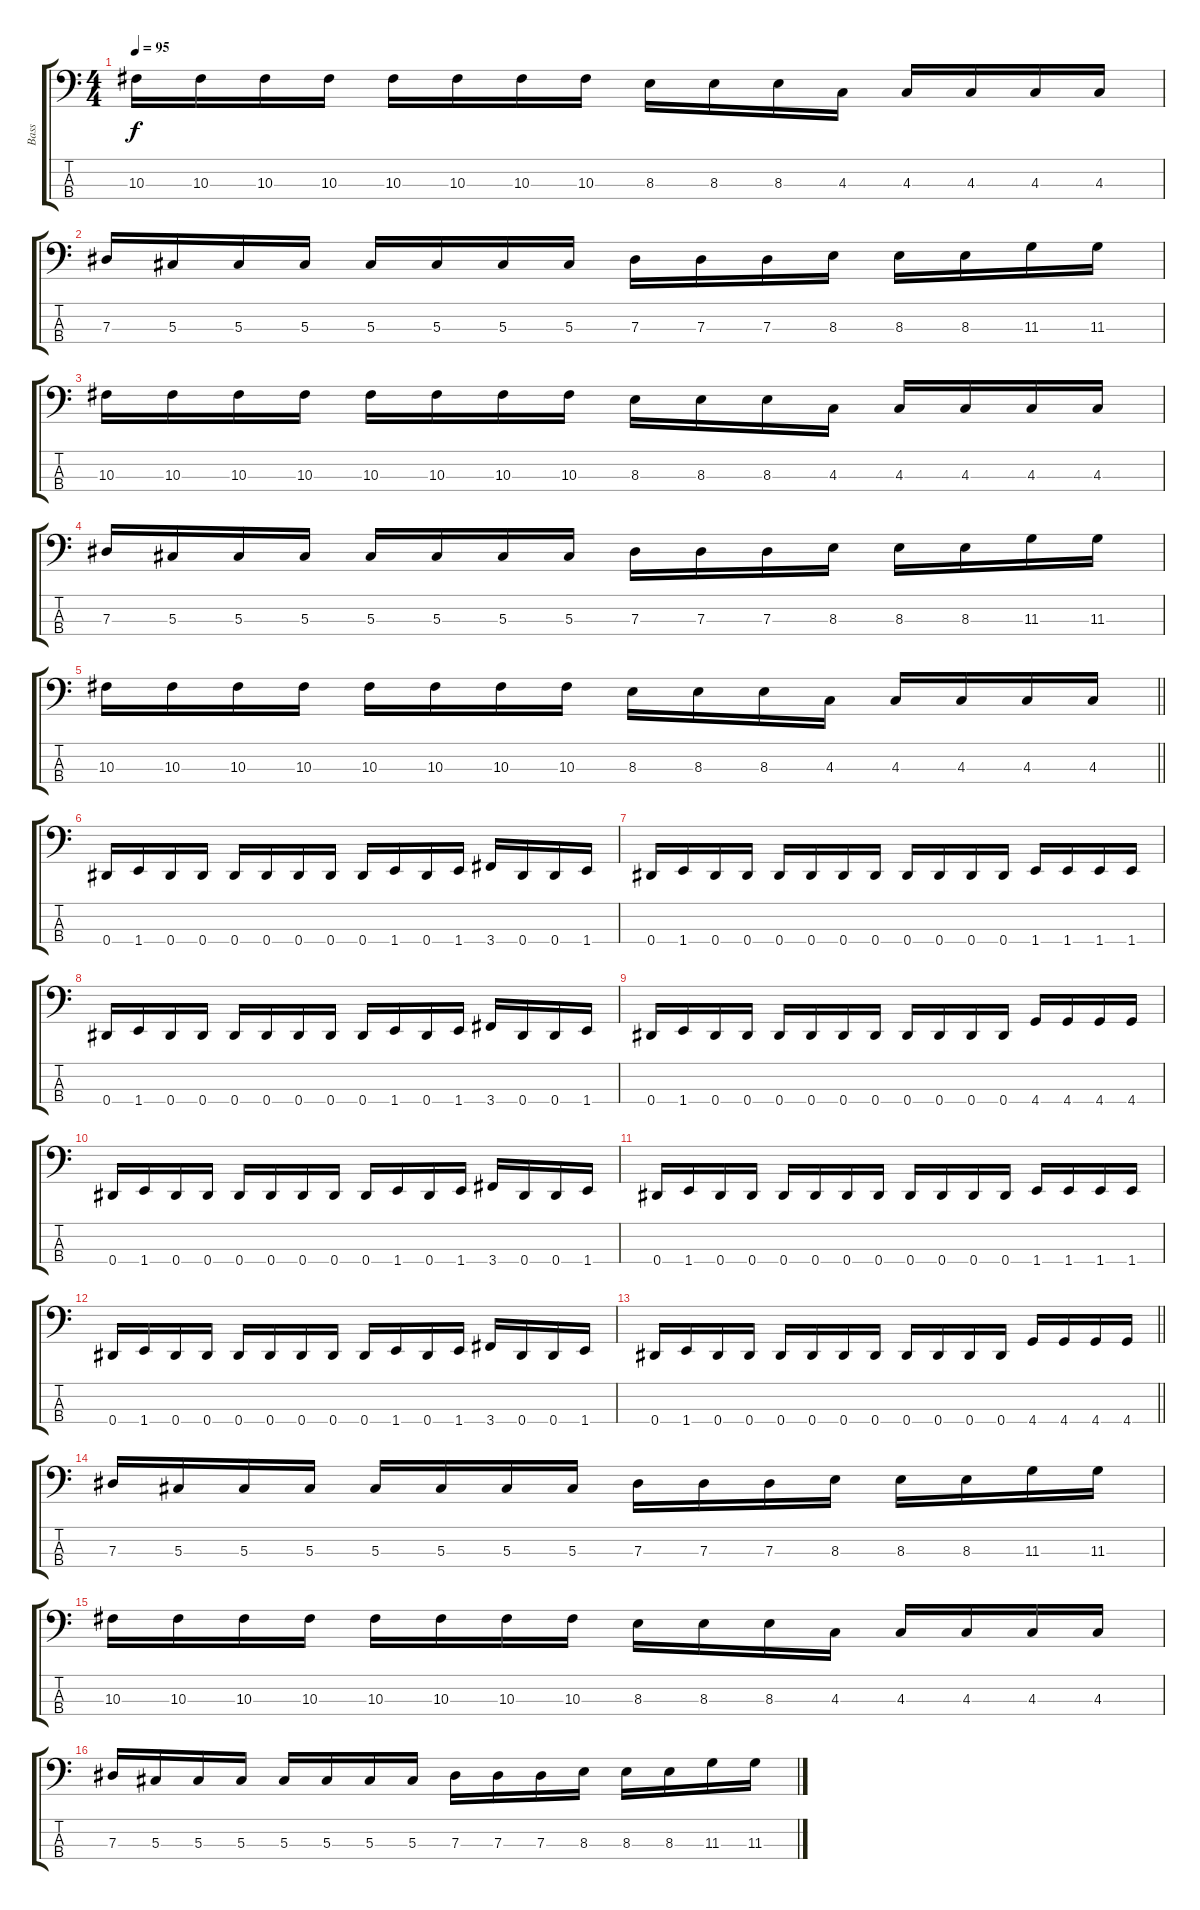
\track ("Bass" "Bass") {instrument electricbasspick}
\staff {score tabs}
\tuning (Gb2 Db2 Ab1 Eb1) {hide}
\ts (4 4)
\tempo 95
\clef f4
\ks c
10.3.16{dy f} 10.3.16 10.3.16 10.3.16 10.3.16 10.3.16 10.3.16 10.3.16 8.3.16 8.3.16 8.3.16 4.3.16 4.3.16 4.3.16 4.3.16 4.3.16 |
7.3.16 5.3.16 5.3.16 5.3.16 5.3.16 5.3.16 5.3.16 5.3.16 7.3.16 7.3.16 7.3.16 8.3.16 8.3.16 8.3.16 11.3.16 11.3.16 |
10.3.16 10.3.16 10.3.16 10.3.16 10.3.16 10.3.16 10.3.16 10.3.16 8.3.16 8.3.16 8.3.16 4.3.16 4.3.16 4.3.16 4.3.16 4.3.16 |
7.3.16 5.3.16 5.3.16 5.3.16 5.3.16 5.3.16 5.3.16 5.3.16 7.3.16 7.3.16 7.3.16 8.3.16 8.3.16 8.3.16 11.3.16 11.3.16 |
\barLineRight lightlight
10.3.16 10.3.16 10.3.16 10.3.16 10.3.16 10.3.16 10.3.16 10.3.16 8.3.16 8.3.16 8.3.16 4.3.16 4.3.16 4.3.16 4.3.16 4.3.16 |
0.4.16 1.4.16 0.4.16 0.4.16 0.4.16 0.4.16 0.4.16 0.4.16 0.4.16 1.4.16 0.4.16 1.4.16 3.4.16 0.4.16 0.4.16 1.4.16 |
0.4.16 1.4.16 0.4.16 0.4.16 0.4.16 0.4.16 0.4.16 0.4.16 0.4.16 0.4.16 0.4.16 0.4.16 1.4.16 1.4.16 1.4.16 1.4.16 |
0.4.16 1.4.16 0.4.16 0.4.16 0.4.16 0.4.16 0.4.16 0.4.16 0.4.16 1.4.16 0.4.16 1.4.16 3.4.16 0.4.16 0.4.16 1.4.16 |
0.4.16 1.4.16 0.4.16 0.4.16 0.4.16 0.4.16 0.4.16 0.4.16 0.4.16 0.4.16 0.4.16 0.4.16 4.4.16 4.4.16 4.4.16 4.4.16 |
0.4.16 1.4.16 0.4.16 0.4.16 0.4.16 0.4.16 0.4.16 0.4.16 0.4.16 1.4.16 0.4.16 1.4.16 3.4.16 0.4.16 0.4.16 1.4.16 |
0.4.16 1.4.16 0.4.16 0.4.16 0.4.16 0.4.16 0.4.16 0.4.16 0.4.16 0.4.16 0.4.16 0.4.16 1.4.16 1.4.16 1.4.16 1.4.16 |
0.4.16 1.4.16 0.4.16 0.4.16 0.4.16 0.4.16 0.4.16 0.4.16 0.4.16 1.4.16 0.4.16 1.4.16 3.4.16 0.4.16 0.4.16 1.4.16 |
\barLineRight lightlight
0.4.16 1.4.16 0.4.16 0.4.16 0.4.16 0.4.16 0.4.16 0.4.16 0.4.16 0.4.16 0.4.16 0.4.16 4.4.16 4.4.16 4.4.16 4.4.16 |
7.3.16 5.3.16 5.3.16 5.3.16 5.3.16 5.3.16 5.3.16 5.3.16 7.3.16 7.3.16 7.3.16 8.3.16 8.3.16 8.3.16 11.3.16 11.3.16 |
10.3.16 10.3.16 10.3.16 10.3.16 10.3.16 10.3.16 10.3.16 10.3.16 8.3.16 8.3.16 8.3.16 4.3.16 4.3.16 4.3.16 4.3.16 4.3.16 |
7.3.16 5.3.16 5.3.16 5.3.16 5.3.16 5.3.16 5.3.16 5.3.16 7.3.16 7.3.16 7.3.16 8.3.16 8.3.16 8.3.16 11.3.16 11.3.16
